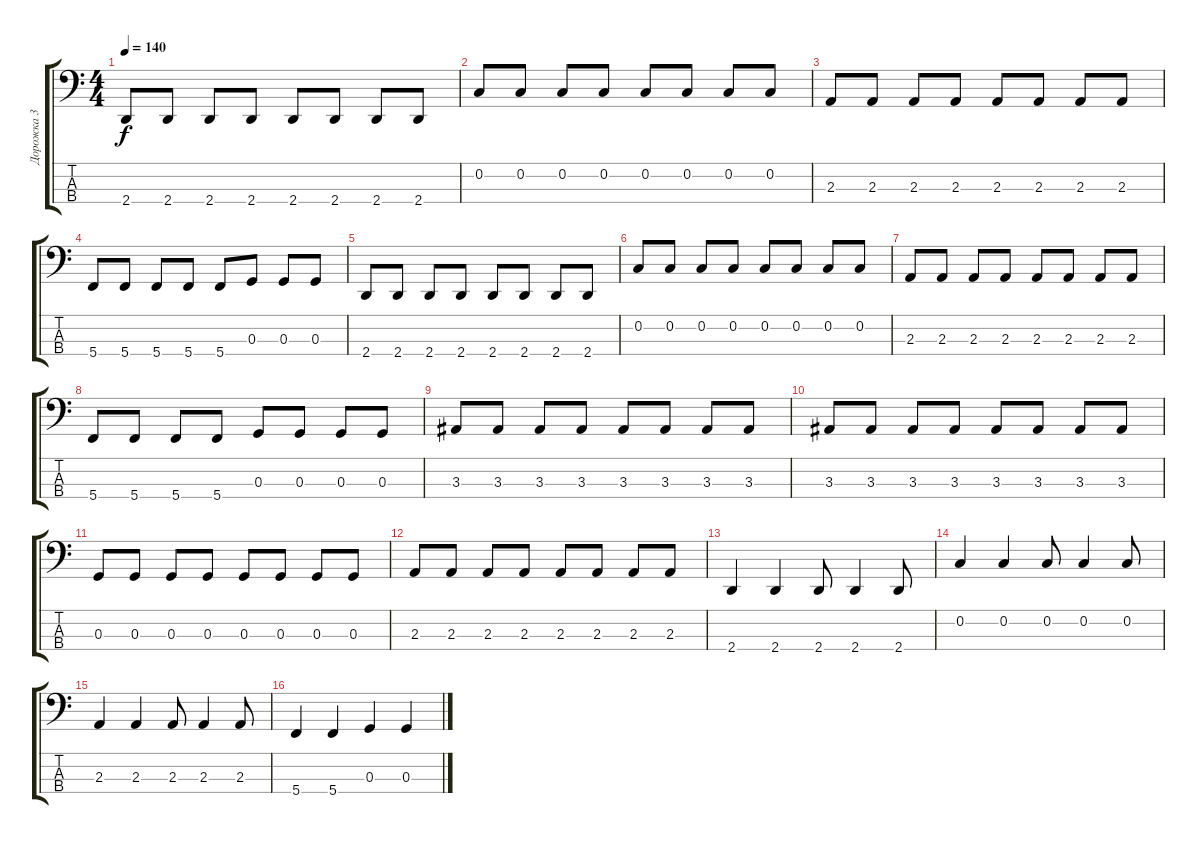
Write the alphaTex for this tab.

\track ("Дорожка 3" "Дорожка 3") {instrument electricbassfinger}
\staff {score tabs}
\tuning (F2 C2 G1 C1) {hide}
\ts (4 4)
\tempo 140
\clef f4
\ks c
2.4.8{dy f} 2.4.8 2.4.8 2.4.8 2.4.8 2.4.8 2.4.8 2.4.8 |
0.2.8 0.2.8 0.2.8 0.2.8 0.2.8 0.2.8 0.2.8 0.2.8 |
2.3.8 2.3.8 2.3.8 2.3.8 2.3.8 2.3.8 2.3.8 2.3.8 |
5.4.8 5.4.8 5.4.8 5.4.8 5.4.8 0.3.8 0.3.8 0.3.8 |
2.4.8 2.4.8 2.4.8 2.4.8 2.4.8 2.4.8 2.4.8 2.4.8 |
0.2.8 0.2.8 0.2.8 0.2.8 0.2.8 0.2.8 0.2.8 0.2.8 |
2.3.8 2.3.8 2.3.8 2.3.8 2.3.8 2.3.8 2.3.8 2.3.8 |
5.4.8 5.4.8 5.4.8 5.4.8 0.3.8 0.3.8 0.3.8 0.3.8 |
3.3.8 3.3.8 3.3.8 3.3.8 3.3.8 3.3.8 3.3.8 3.3.8 |
3.3.8 3.3.8 3.3.8 3.3.8 3.3.8 3.3.8 3.3.8 3.3.8 |
0.3.8 0.3.8 0.3.8 0.3.8 0.3.8 0.3.8 0.3.8 0.3.8 |
2.3.8 2.3.8 2.3.8 2.3.8 2.3.8 2.3.8 2.3.8 2.3.8 |
2.4.4 2.4.4 2.4.8 2.4.4 2.4.8 |
0.2.4 0.2.4 0.2.8 0.2.4 0.2.8 |
2.3.4 2.3.4 2.3.8 2.3.4 2.3.8 |
5.4.4 5.4.4 0.3.4 0.3.4
